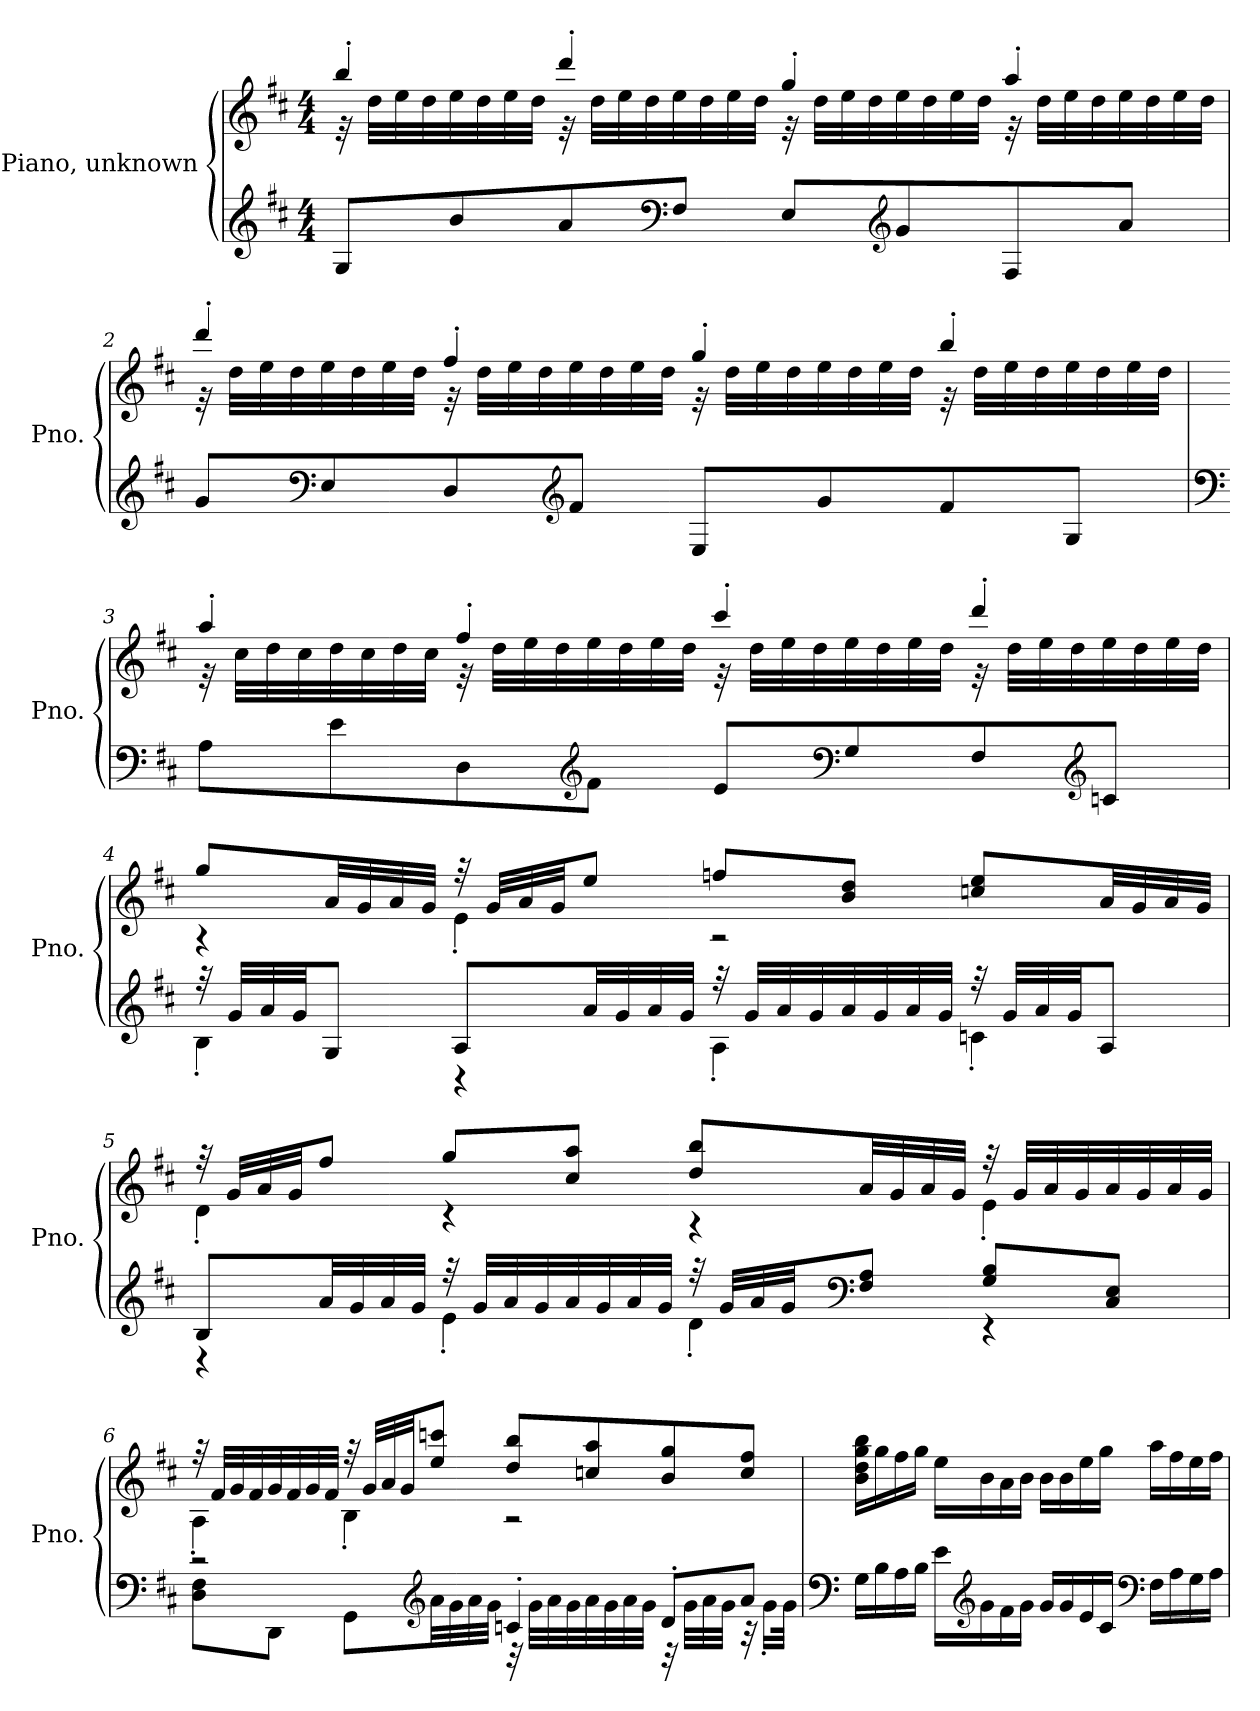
**kern	**kern
*part1	*part1
*staff2	*staff1
*I"Piano, unknown	*
*I'Pno.	*
*clefG2	*clefG2
*k[f#c#]	*k[f#c#]
*M4/4	*M4/4
*MM120	*MM120
=1	=1
*	*^
8G/L	4bb'/	32r
.	.	32dd\LLL
.	.	32ee\
.	.	32dd\
8b/	.	32ee\
.	.	32dd\
.	.	32ee\
.	.	32dd\JJJ
8a/	4ddd'/	32r
.	.	32dd\LLL
.	.	32ee\
.	.	32dd\
*clefF4	*	*
8F#/J	.	32ee\
.	.	32dd\
.	.	32ee\
.	.	32dd\JJJ
8E/L	4gg'/	32r
.	.	32dd\LLL
.	.	32ee\
.	.	32dd\
*clefG2	*	*
8g/	.	32ee\
.	.	32dd\
.	.	32ee\
.	.	32dd\JJJ
8F#/	4aa'/	32r
.	.	32dd\LLL
.	.	32ee\
.	.	32dd\
8a/J	.	32ee\
.	.	32dd\
.	.	32ee\
.	.	32dd\JJJ
!!LO:LB:g=z	!!
=2	=2	=2
8g/L	4ddd'/	32r
.	.	32dd\LLL
.	.	32ee\
.	.	32dd\
*clefF4	*	*
8E/	.	32ee\
.	.	32dd\
.	.	32ee\
.	.	32dd\JJJ
8D/	4ff#'/	32r
.	.	32dd\LLL
.	.	32ee\
.	.	32dd\
*clefG2	*	*
8f#/J	.	32ee\
.	.	32dd\
.	.	32ee\
.	.	32dd\JJJ
8E/L	4gg'/	32r
.	.	32dd\LLL
.	.	32ee\
.	.	32dd\
8g/	.	32ee\
.	.	32dd\
.	.	32ee\
.	.	32dd\JJJ
8f#/	4bb'/	32r
.	.	32dd\LLL
.	.	32ee\
.	.	32dd\
8G/J	.	32ee\
.	.	32dd\
.	.	32ee\
.	.	32dd\JJJ
!!LO:LB:g=z	!!
=3	=3	=3
*clefF4	*	*
8A\L	4aa'/	32r
.	.	32cc#\LLL
.	.	32dd\
.	.	32cc#\
8e\	.	32dd\
.	.	32cc#\
.	.	32dd\
.	.	32cc#\JJJ
8D\	4ff#'/	32r
.	.	32dd\LLL
.	.	32ee\
.	.	32dd\
*clefG2	*	*
8f#\J	.	32ee\
.	.	32dd\
.	.	32ee\
.	.	32dd\JJJ
8e/L	4ccc#'/	32r
.	.	32dd\LLL
.	.	32ee\
.	.	32dd\
*clefF4	*	*
8G/	.	32ee\
.	.	32dd\
.	.	32ee\
.	.	32dd\JJJ
8F#/	4ddd'/	32r
.	.	32dd\LLL
.	.	32ee\
.	.	32dd\
*clefG2	*	*
8cn/J	.	32ee\
.	.	32dd\
.	.	32ee\
.	.	32dd\JJJ
!!LO:LB:g=z	!!
=4	=4	=4
*^	*	*
32r	4B'\	8gg/L	4r
32g/LLL	.	.	.
32a/	.	.	.
32g/JJ	.	.	.
8G/J	.	32a/LL	.
.	.	32g/	.
.	.	32a/	.
.	.	32g/JJJ	.
8A/L	4r	32r	4e'\
.	.	32g/LLL	.
.	.	32a/	.
.	.	32g/JJ	.
32a/LL	.	8ee/J	.
32g/	.	.	.
32a/	.	.	.
32g/JJJ	.	.	.
32r	4A'\	8ffn/L	2r
32g/LLL	.	.	.
32a/	.	.	.
32g/	.	.	.
32a/	.	8b/ 8dd/J	.
32g/	.	.	.
32a/	.	.	.
32g/JJJ	.	.	.
32r	4cn'\	8ccn/ 8ee/L	.
32g/LLL	.	.	.
32a/	.	.	.
32g/JJ	.	.	.
8A/J	.	32a/LL	.
.	.	32g/	.
.	.	32a/	.
.	.	32g/JJJ	.
!!LO:LB:g=z	!!
=5	=5	=5	=5
8B/L	4r	32r	4d'\
.	.	32g/LLL	.
.	.	32a/	.
.	.	32g/JJ	.
32a/LL	.	8ff#/J	.
32g/	.	.	.
32a/	.	.	.
32g/JJJ	.	.	.
32r	4e'\	8gg/L	4r
32g/LLL	.	.	.
32a/	.	.	.
32g/	.	.	.
32a/	.	8cc#/ 8aa/J	.
32g/	.	.	.
32a/	.	.	.
32g/JJJ	.	.	.
32r	4d'\	8dd/ 8bb/L	4r
32g/LLL	.	.	.
32a/	.	.	.
32g/JJ	.	.	.
*clefF4	*	*	*
8F#/ 8A/J	.	32a/LL	.
.	.	32g/	.
.	.	32a/	.
.	.	32g/JJJ	.
8G/ 8B/L	4r	32r	4e'\
.	.	32g/LLL	.
.	.	32a/	.
.	.	32g/	.
8C#/ 8E/J	.	32a/	.
.	.	32g/	.
.	.	32a/	.
.	.	32g/JJJ	.
!!LO:LB:g=z	!!
=6	=6	=6	=6
2r	8D\ 8F#\L	32r	4A'\
.	.	32f#/LLL	.
.	.	32g/	.
.	.	32f#/	.
.	8DD\J	32g/	.
.	.	32f#/	.
.	.	32g/	.
.	.	32f#/JJJ	.
.	8GG\L	32r	4B'\
.	.	32g/LLL	.
.	.	32a/	.
.	.	32g/JJ	.
*clefG2	*	*	*
.	32a\LL	8ee/ 8cccn/J	.
.	32g\	.	.
.	32a\	.	.
.	32g\JJJ	.	.
4cn'/	32r	8dd/ 8bb/L	2r
.	32g\LLL	.	.
.	32a\	.	.
.	32g\	.	.
.	32a\	8ccn/ 8aa/	.
.	32g\	.	.
.	32a\	.	.
.	32g\JJJ	.	.
8d'/L	32r	8b/ 8gg/	.
.	32g\LLL	.	.
.	32a\	.	.
.	32g\JJJ	.	.
8a/J	32r	8cc/ 8ff#/J	.
.	16g'\LL	.	.
.	32g\JJk	.	.
*v	*v	*	*
*	*v	*v
!!LO:PB:g=z
=7	=7
*clefF4	*
16G\LL	16b\ 16dd\ 16gg\ 16bb\LL
16B\	16gg\
16A\	16ff#\
16B\JJ	16gg\JJ
16e\LL	16ee\LL
*clefG2	*
16g\	16b\
16f#\	16a\
16g\JJ	16b\JJ
16g/LL	16b\LL
16g/	16b\
16e/	16ee\
16c#/JJ	16gg\JJ
*clefF4	*
16F#\LL	16aa\LL
16A\	16ff#\
16G\	16ee\
16A\JJ	16ff#\JJ
=	=
*-	*-
